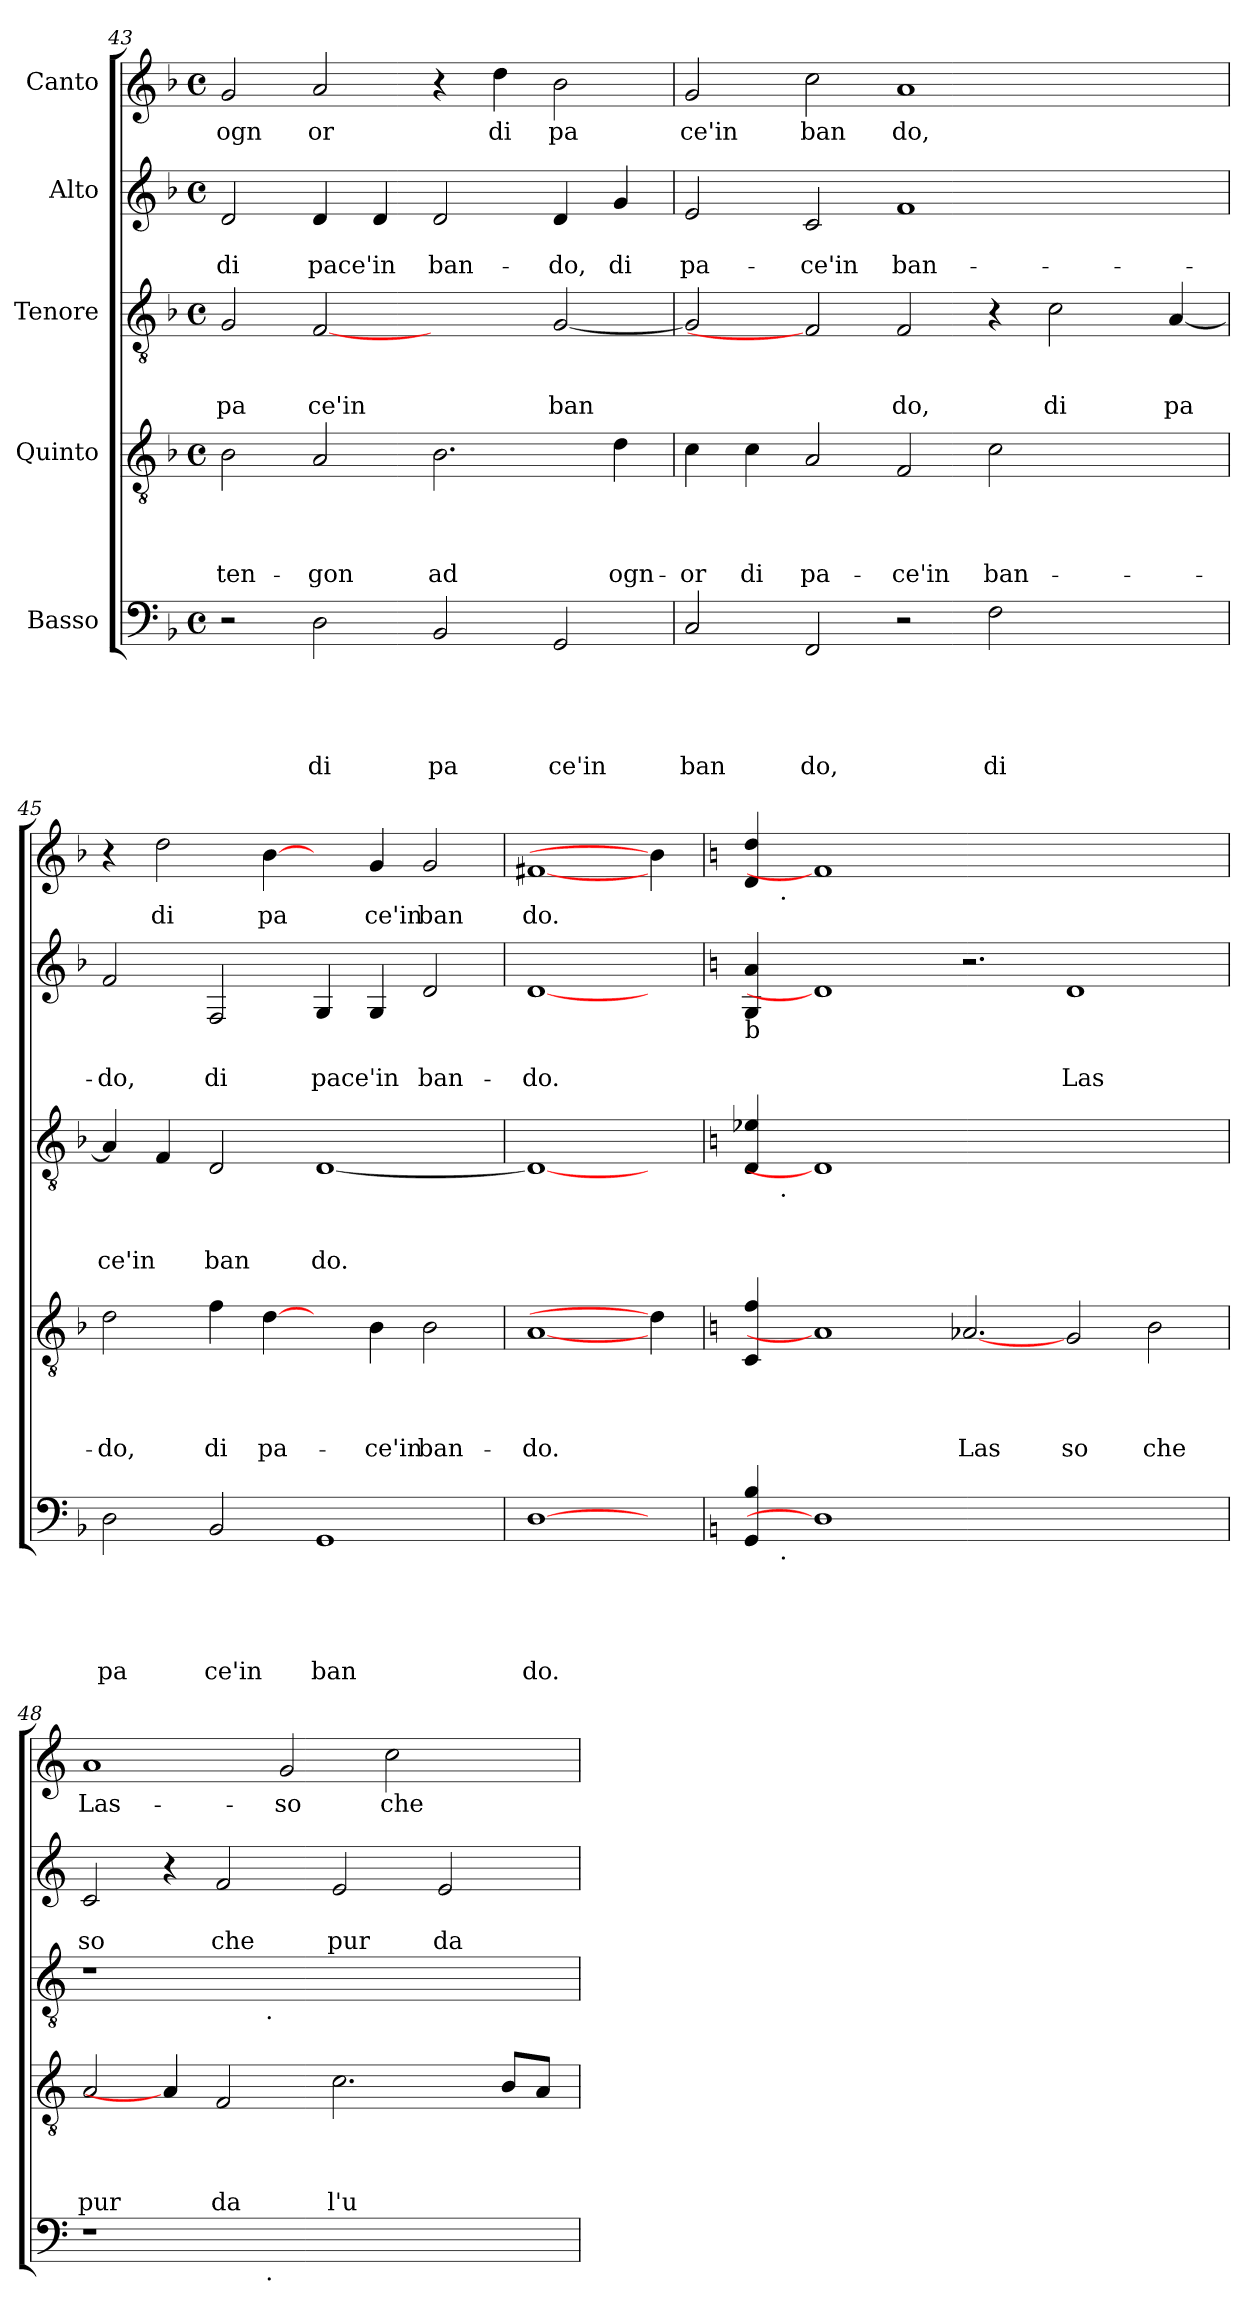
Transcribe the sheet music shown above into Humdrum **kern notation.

**kern	**text	**text	**text	**text	**text	**kern	**text	**text	**text	**text	**kern	**text	**text	**text	**kern	**text	**text	**kern	**text
*part5	*part5	*part5	*part5	*part5	*part5	*part4	*part4	*part4	*part4	*part4	*part3	*part3	*part3	*part3	*part2	*part2	*part2	*part1	*part1
*staff5	*staff5	*staff5	*staff5	*staff5	*staff5	*staff4	*staff4	*staff4	*staff4	*staff4	*staff3	*staff3	*staff3	*staff3	*staff2	*staff2	*staff2	*staff1	*staff1
*I"Basso	*	*	*	*	*	*I"Quinto	*	*	*	*	*I"Tenore	*	*	*	*I"Alto	*	*	*I"Canto	*
*clefF4	*	*	*	*	*	*clefGv2	*	*	*	*	*clefGv2	*	*	*	*clefG2	*	*	*clefG2	*
*k[b-]	*	*	*	*	*	*k[b-]	*	*	*	*	*k[b-]	*	*	*	*k[b-]	*	*	*k[b-]	*
*F:	*	*	*	*	*	*F:	*	*	*	*	*F:	*	*	*	*F:	*	*	*F:	*
*M4/4	*	*	*	*	*	*M4/4	*	*	*	*	*M4/4	*	*	*	*M4/4	*	*	*M4/4	*
*met(c)	*	*	*	*	*	*met(c)	*	*	*	*	*met(c)	*	*	*	*met(c)	*	*	*met(c)	*
=43	=43	=43	=43	=43	=43	=43	=43	=43	=43	=43	=43	=43	=43	=43	=43	=43	=43	=43	=43
!	!	!	!	!	!	!	!	!	!	!LO:LY:b	!	!	!	!LO:LY:b	!	!	!LO:LY:b	!	!LO:LY:b
2r	.	.	.	.	.	2B-\	.	.	.	ten-	2G/	.	.	pa	2d/	.	di	2g/	ogn
!	!	!	!	!	!LO:LY:b	!	!	!	!	!LO:LY:b	!	!	!	!LO:LY:b	!	!	!LO:LY:b	!	!LO:LY:b
2D\	.	.	.	.	di	2A/	.	.	.	-gon	[2F	.	.	ce'in	4d/	.	pace'in	2a/	or
.	.	.	.	.	.	.	.	.	.	.	.	.	.	.	4d/	.	.	.	.
!	!	!	!	!	!LO:LY:b	!	!	!	!	!LO:LY:b	!	!	!	!	!	!	!LO:LY:b	!	!
2BB-/	.	.	.	.	pa	2.B-\	.	.	.	ad	2ryy	.	.	.	2d/	.	ban-	4r	.
!	!	!	!	!	!	!	!	!	!	!	!	!	!	!	!	!	!	!	!LO:LY:b
.	.	.	.	.	.	.	.	.	.	.	.	.	.	.	.	.	.	4dd\	di
!	!	!	!	!	!LO:LY:b	!	!	!	!	!	!	!	!	!LO:LY:b	!	!	!LO:LY:b	!	!LO:LY:b
2GG/	.	.	.	.	ce'in	.	.	.	.	.	[<2G/	.	.	ban	4d/	.	-do,	2b-\	pa
!	!	!	!	!	!	!	!	!	!	!LO:LY:b	!	!	!	!	!	!	!LO:LY:b	!	!
.	.	.	.	.	.	4d\	.	.	.	ogn-	.	.	.	.	4g/	.	di	.	.
=44	=44	=44	=44	=44	=44	=44	=44	=44	=44	=44	=44	=44	=44	=44	=44	=44	=44	=44	=44
!	!	!	!	!	!LO:LY:b	!	!	!	!	!LO:LY:b	!	!	!	!	!	!	!LO:LY:b	!	!LO:LY:b
2C/	.	.	.	.	ban	4c\	.	.	.	-or	2G/]	.	.	.	2e/	.	pa-	2g/	ce'in
!	!	!	!	!	!	!	!	!	!	!LO:LY:b	!	!	!	!	!	!	!	!	!
.	.	.	.	.	.	4c\	.	.	.	di	.	.	.	.	.	.	.	.	.
!	!	!	!	!	!LO:LY:b	!	!	!	!	!LO:LY:b	!	!	!	!	!	!	!LO:LY:b	!	!LO:LY:b
2FF/	.	.	.	.	do,	2A/	.	.	.	pa-	2F]	.	.	.	2c/	.	-ce'in	2cc\	ban
!	!	!	!	!	!	!	!	!	!	!LO:LY:b	!	!	!	!LO:LY:b	!	!	!LO:LY:b	!	!LO:LY:b
2r	.	.	.	.	.	2F/	.	.	.	-ce'in	2F/	.	.	do,	1f	.	ban-	1a	do,
!	!	!	!	!	!LO:LY:b	!	!	!	!	!LO:LY:b	!	!	!	!	!	!	!	!	!
2F\	.	.	.	.	di	2c\	.	.	.	ban-	4r	.	.	.	.	.	.	.	.
!	!	!	!	!	!	!	!	!	!	!	!	!	!	!LO:LY:b	!	!	!	!	!
.	.	.	.	.	.	.	.	.	.	.	2c\	.	.	di	.	.	.	.	.
2ryy	.	.	.	.	.	2ryy	.	.	.	.	.	.	.	.	2ryy	.	.	2ryy	.
!	!	!	!	!	!	!	!	!	!	!	!	!	!	!LO:LY:b	!	!	!	!	!
.	.	.	.	.	.	.	.	.	.	.	[<4A/	.	.	pa	.	.	.	.	.
=45	=45	=45	=45	=45	=45	=45	=45	=45	=45	=45	=45	=45	=45	=45	=45	=45	=45	=45	=45
!	!	!	!	!	!LO:LY:b	!	!	!	!	!LO:LY:b	!	!	!	!LO:LY:b	!	!	!LO:LY:b	!	!
2D\	.	.	.	.	pa	2d\	.	.	.	-do,	4A/]	.	.	ce'in	2f/	.	-do,	4r	.
!	!	!	!	!	!	!	!	!	!	!	!	!	!	!	!	!	!	!	!LO:LY:b
.	.	.	.	.	.	.	.	.	.	.	4F/	.	.	.	.	.	.	2dd\	di
!	!	!	!	!	!LO:LY:b	!	!	!	!	!LO:LY:b	!	!	!	!LO:LY:b	!	!	!LO:LY:b	!	!
2BB-/	.	.	.	.	ce'in	4f\	.	.	.	di	2D/	.	.	ban	2F/	.	di	.	.
!	!	!	!	!	!	!	!	!	!	!LO:LY:b	!	!	!	!	!	!	!	!	!LO:LY:b
.	.	.	.	.	.	[4d\	.	.	.	pa-	.	.	.	.	.	.	.	[4b-\	pa
!	!	!	!	!	!LO:LY:b	!	!	!	!	!	!	!	!	!LO:LY:b	!	!	!LO:LY:b	!	!
1GG	.	.	.	.	ban	4ryy	.	.	.	.	[<1D	.	.	do.	4G/	.	pace'in	4ryy	.
!	!	!	!	!	!	!	!	!	!	!LO:LY:b	!	!	!	!	!	!	!	!	!LO:LY:b
.	.	.	.	.	.	4B-\	.	.	.	-ce'in	.	.	.	.	4G/	.	.	4g/	ce'in
!	!	!	!	!	!	!	!	!	!	!LO:LY:b	!	!	!	!	!	!	!LO:LY:b	!	!LO:LY:b
.	.	.	.	.	.	2B-\	.	.	.	ban-	.	.	.	.	2d/	.	ban-	2g/	ban
=46	=46	=46	=46	=46	=46	=46	=46	=46	=46	=46	=46	=46	=46	=46	=46	=46	=46	=46	=46
!	!	!	!	!	!LO:LY:b	!	!	!	!	!LO:LY:b	!	!	!	!	!	!	!LO:LY:b	!	!LO:LY:b
[1D	.	.	.	.	do.	[1A	.	.	.	-do.	1D_	.	.	.	[1d	.	-do.	[1f#X	do.
4ryy	.	.	.	.	.	4d\]	.	.	.	.	4ryy	.	.	.	4ryy	.	.	4b-\]	.
!!LO:PB:g=z
=47!	=47!	=47!	=47!	=47!	=47!	=47!	=47!	=47!	=47!	=47!	=47!	=47!	=47!	=47!	=47!	=47!	=47!	=47!	=47!
*k[]	*	*	*	*	*	*k[]	*	*	*	*	*k[]	*	*	*	*k[]	*	*	*k[]	*
*C:	*	*	*	*	*	*C:	*	*	*	*	*C:	*	*	*	*C:	*	*	*C:	*
!	!	!	!	!	!	!	!	!	!	!	!	!	!	!	!	!	!	!LO:TX:b:t=b	!
!	!	!	!	!	!	!	!	!	!	!	!	!	!	!	!LO:TX:b:t=b	!	!	!	!
!	!	!	!	!	!	!	!	!	!	!	!LO:TX:b:t=b	!	!	!	!	!	!	!	!
!LO:TX:b:t=b	!	!	!	!	!	!	!	!	!	!	!	!	!	!	!	!	!	!	!
*^	*	*	*	*	*	*	*	*	*	*	*^	*	*	*	*	*	*	*^	*
4GG/ 4B/	8ryy	.	.	.	.	.	4C/ 4f/	.	.	.	.	4D/ 4e-X/	8ryy	.	.	.	4G/ 4a/	.	.	4d/ 4dd/	8ryy	.
!	!	!	!	!	!	!	!	!	!	!	!	!	!	!	!	!	!	!	!	!	!LO:TX:b:t=.	!
!	!	!	!	!	!	!	!	!	!	!	!	!	!LO:TX:b:t=.	!	!	!	!	!	!	!	!	!
!	!LO:TX:b:t=.	!	!	!	!	!	!	!	!	!	!	!	!	!	!	!	!	!	!	!	!	!
.	1ryy	.	.	.	.	.	.	.	.	.	.	.	1ryy	.	.	.	.	.	.	.	1ryy	.
1D]	.	.	.	.	.	.	1A]	.	.	.	.	1D]	.	.	.	.	1d]	.	.	1f#]	.	.
.	1...ryy	.	.	.	.	.	.	.	.	.	.	.	1...ryy	.	.	.	.	.	.	.	1...ryy	.
!	!	!	!	!	!	!	!	!	!	!	!LO:LY:b	!	!	!	!	!	!	!	!	!	!	!
1..ryy	.	.	.	.	.	.	[2.A-X	.	.	.	Las	1..ryy	.	.	.	.	2.r	.	.	1..ryy	.	.
!	!	!	!	!	!	!	!	!	!	!	!LO:LY:b	!	!	!	!	!	!	!	!LO:LY:b	!	!	!
.	.	.	.	.	.	.	2G/	.	.	.	so	.	.	.	.	.	1d	.	Las	.	.	.
!	!	!	!	!	!	!	!	!	!	!	!LO:LY:b	!	!	!	!	!	!	!	!	!	!	!
.	.	.	.	.	.	.	2B\	.	.	.	che	.	.	.	.	.	.	.	.	.	.	.
=48	=48	=48	=48	=48	=48	=48	=48	=48	=48	=48	=48	=48	=48	=48	=48	=48	=48	=48	=48	=48	=48	=48
!	!	!	!	!	!	!	!	!	!	!	!LO:LY:b	!	!	!	!	!	!	!	!LO:LY:b	!	!	!LO:LY:b
*	*	*	*	*	*	*	*	*	*	*	*	*	*	*	*	*	*	*	*	*v	*v	*
1r	2ryy	.	.	.	.	.	2A/	.	.	.	pur	1r	2ryy	.	.	.	2c/	.	so	1a	Las-
.	4...ryy	.	.	.	.	.	4A-]	.	.	.	.	.	4...ryy	.	.	.	4r	.	.	.	.
!	!	!	!	!	!	!	!	!	!	!	!LO:LY:b	!	!	!	!	!	!	!	!LO:LY:b	!	!
.	.	.	.	.	.	.	2F/	.	.	.	da	.	.	.	.	.	2f/	.	che	.	.
!	!	!	!	!	!	!	!	!	!	!	!	!	!LO:TX:b:t=.	!	!	!	!	!	!	!	!
!	!LO:TX:b:t=.	!	!	!	!	!	!	!	!	!	!	!	!	!	!	!	!	!	!	!	!
.	1ryy	.	.	.	.	.	.	.	.	.	.	.	1ryy	.	.	.	.	.	.	.	.
!	!	!	!	!	!	!	!	!	!	!	!	!	!	!	!	!	!	!	!	!	!LO:LY:b
1ryy	.	.	.	.	.	.	.	.	.	.	.	1ryy	.	.	.	.	.	.	.	2g/	-so
!	!	!	!	!	!	!	!	!	!	!	!LO:LY:b	!	!	!	!	!	!	!	!LO:LY:b	!	!
.	.	.	.	.	.	.	2.c\	.	.	.	l'u	.	.	.	.	.	2e/	.	pur	.	.
!	!	!	!	!	!	!	!	!	!	!	!	!	!	!	!	!	!	!	!	!	!LO:LY:b
.	.	.	.	.	.	.	.	.	.	.	.	.	.	.	.	.	.	.	.	2cc\	che
!	!	!	!	!	!	!	!	!	!	!	!	!	!	!	!	!	!	!	!LO:LY:b	!	!
.	.	.	.	.	.	.	.	.	.	.	.	.	.	.	.	.	2e/	.	da	.	.
.	4ryy	.	.	.	.	.	.	.	.	.	.	.	4ryy	.	.	.	.	.	.	.	.
4ryy	.	.	.	.	.	.	8B/L	.	.	.	.	4ryy	.	.	.	.	.	.	.	4ryy	.
.	.	.	.	.	.	.	8A/J	.	.	.	.	.	.	.	.	.	.	.	.	.	.
.	32ryy	.	.	.	.	.	.	.	.	.	.	.	32ryy	.	.	.	.	.	.	.	.
*v	*v	*	*	*	*	*	*	*	*	*	*	*v	*v	*	*	*	*	*	*	*	*
=	=	=	=	=	=	=	=	=	=	=	=	=	=	=	=	=	=	=	=
*-	*-	*-	*-	*-	*-	*-	*-	*-	*-	*-	*-	*-	*-	*-	*-	*-	*-	*-	*-
